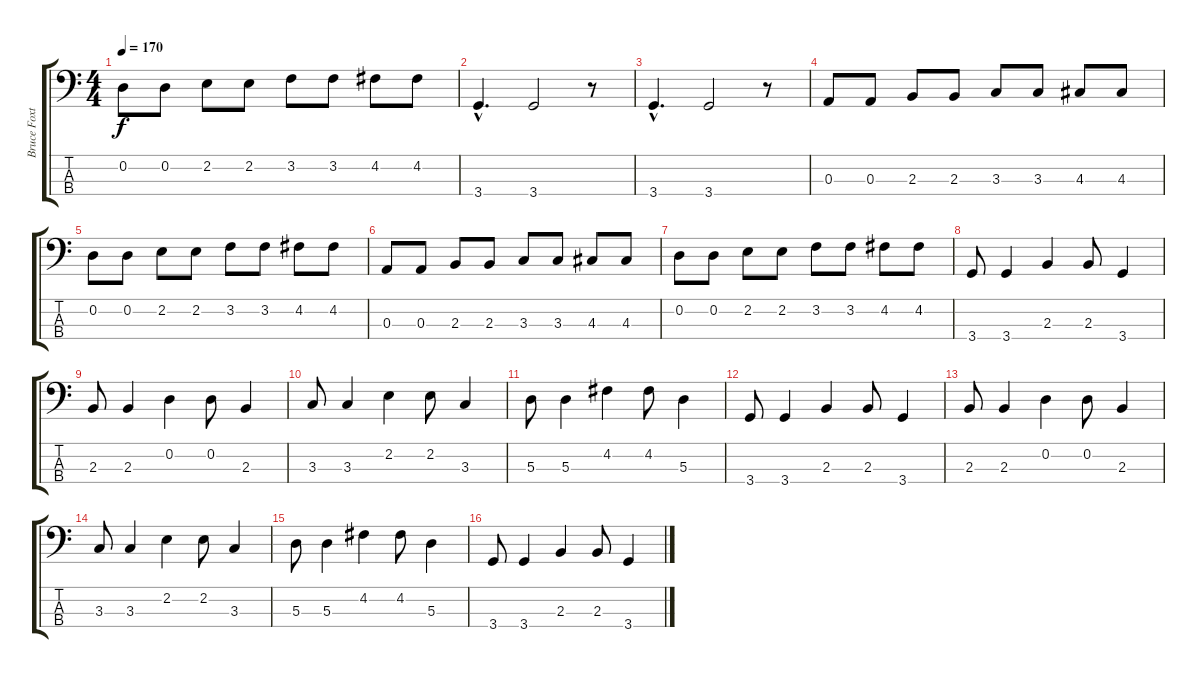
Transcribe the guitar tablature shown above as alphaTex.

\track ("Bruce Foxton" "Bruce Foxt") {instrument electricbassfinger}
\staff {score tabs}
\tuning (G2 D2 A1 E1) {hide}
\ts (4 4)
\tempo 170
\clef f4
\ks c
0.2.8{dy f} 0.2.8 2.2.8 2.2.8 3.2.8 3.2.8 4.2.8 4.2.8 |
3.4{hac}.4{d} 3.4.2 r.8 |
3.4{hac}.4{d} 3.4.2 r.8 |
0.3.8 0.3.8 2.3.8 2.3.8 3.3.8 3.3.8 4.3.8 4.3.8 |
0.2.8 0.2.8 2.2.8 2.2.8 3.2.8 3.2.8 4.2.8 4.2.8 |
0.3.8 0.3.8 2.3.8 2.3.8 3.3.8 3.3.8 4.3.8 4.3.8 |
0.2.8 0.2.8 2.2.8 2.2.8 3.2.8 3.2.8 4.2.8 4.2.8 |
3.4.8 3.4.4 2.3.4 2.3.8 3.4.4 |
2.3.8 2.3.4 0.2.4 0.2.8 2.3.4 |
3.3.8 3.3.4 2.2.4 2.2.8 3.3.4 |
5.3.8 5.3.4 4.2.4 4.2.8 5.3.4 |
3.4.8 3.4.4 2.3.4 2.3.8 3.4.4 |
2.3.8 2.3.4 0.2.4 0.2.8 2.3.4 |
3.3.8 3.3.4 2.2.4 2.2.8 3.3.4 |
5.3.8 5.3.4 4.2.4 4.2.8 5.3.4 |
3.4.8 3.4.4 2.3.4 2.3.8 3.4.4
